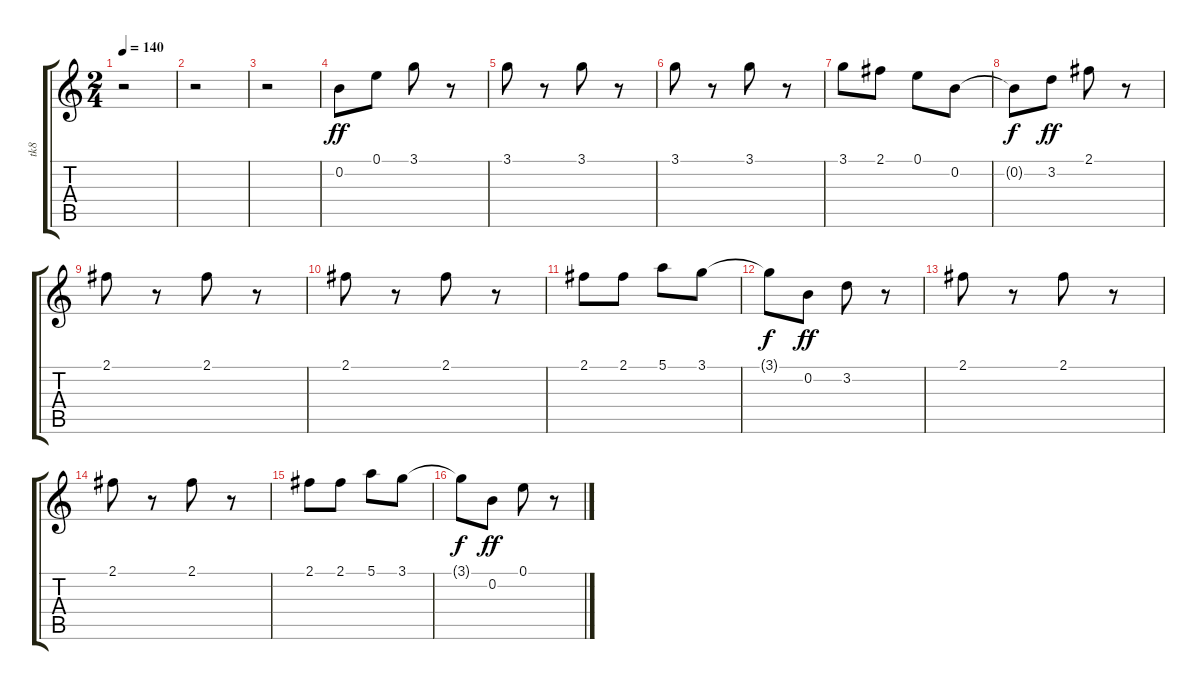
\track ("tk8" "tk8") {instrument distortionguitar}
\staff {score tabs}
\tuning (E4 B3 G3 D3 A2 E2) {hide}
\ts (2 4)
\tempo 140
\clef g2
\ks c
r.2{dy ff instrument distortionguitar} |
r.2 |
r.2 |
0.2.8{balance 8} 0.1.8 3.1.8 r.8 |
3.1.8 r.8 3.1.8 r.8 |
3.1.8 r.8 3.1.8 r.8 |
3.1.8 2.1.8 0.1.8 0.2.8 |
0.2{t}.8{dy f} 3.2.8{dy ff} 2.1.8 r.8 |
2.1.8 r.8 2.1.8 r.8 |
2.1.8 r.8 2.1.8 r.8 |
2.1.8 2.1.8 5.1.8 3.1.8 |
3.1{t}.8{dy f} 0.2.8{dy ff} 3.2.8 r.8 |
2.1.8 r.8 2.1.8 r.8 |
2.1.8 r.8 2.1.8 r.8 |
2.1.8 2.1.8 5.1.8 3.1.8 |
3.1{t}.8{dy f} 0.2.8{dy ff} 0.1.8 r.8
